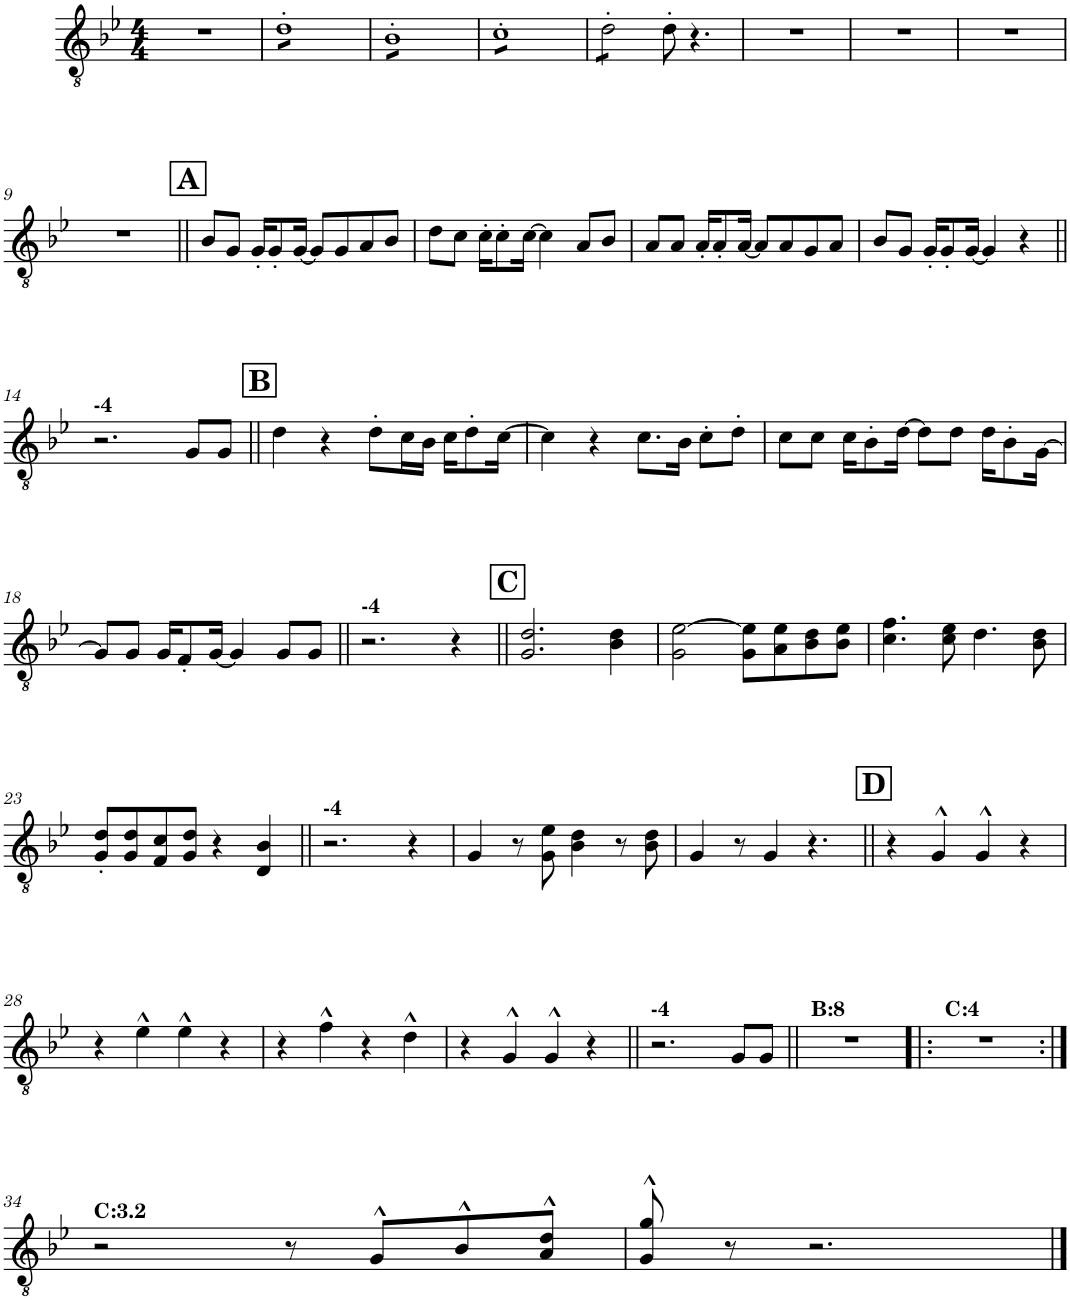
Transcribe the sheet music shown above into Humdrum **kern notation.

**kern
*part1
*staff1
*I"Trombone
*I'Tbn.
*clefGv2
*Trd1c2
*k[b-e-]
*M4/4
=1
1r
=2
*tremolo
8d'L
8d'
8d'
8d'
8d'
8d'
8d'
8d'J
=3
8B-'L
8B-'
8B-'
8B-'
8B-'
8B-'
8B-'
8B-'J
=4
8c'L
8c'
8c'
8c'
8c'
8c'
8c'
8c'J
=5
8d'\L
8d'\
8d'\
8d'\J
*Xtremolo
8d'\
4.r
=6
1r
=7
1r
=8
1r
!!LO:LB:g=z
=9
1r
!!LO:REH:place=s1:a:B:cj:fs=14:t=A
=10||
8B-/L
8G/J
16G'/KL
8G'/
[<16G/Jk
8G/L]
8G/
8A/
8B-/J
=11
8d\L
8c\J
16c'\KL
8c'\
[>16c\Jk
4c\]
8A/L
8B-/J
=12
8A/L
8A/J
16A'/KL
8A'/
[<16A/Jk
8A/L]
8A/
8G/
8A/J
=13
8B-/L
8G/J
16G'/KL
8G'/
[<16G/Jk
4G/]
4r
!!LO:LB:g=z
=14||
!LO:TX:a:B:t=-4
2.r
8G/L
8G/J
!!LO:REH:place=s1:a:B:cj:fs=14:t=B
=15||
4d\
4r
8d'\L
16c\L
16B-\JJ
16c\KL
8d'\
[>16c\Jk
=16
4c\]
4r
8.c\L
16B-\Jk
8c'\L
8d'\J
=17
8c\L
8c\J
16c\KL
8B-'\
[>16d\Jk
8d\L]
8d\J
16d\KL
8B-'\
[16G\Jk
!!LO:LB:g=z
=18
8G/L]
8G/J
16G/KL
8F'/
[<16G/Jk
4G/]
8G/L
8G/J
=19||
!LO:TX:a:B:t=-4
2.r
4r
!!LO:REH:place=s1:a:B:cj:fs=14:t=C
=20||
2.G/ 2.d/
4B-\ 4d\
=21
2G\ [>2e-\
8G\ 8e-\]L
8A\ 8e-\
8B-\ 8d\
8B-\ 8e-\J
=22
4.c\ 4.f\
8c\ 8e-\
4.d\
8B-\ 8d\
!!LO:LB:g=z
=23
8G/' 8d/'L
8G/ 8d/
8F/ 8c/
8G/ 8d/J
4r
4D/ 4B-/
=24||
!LO:TX:a:B:t=-4
2.r
4r
=25
4G/
8r
8G\ 8e-\
4B-\ 4d\
8r
8B-\ 8d\
=26
4G/
8r
4G/
4.r
!!LO:REH:place=s1:a:B:cj:fs=14:t=D
=27||
4r
4G^^/
4G^^/
4r
!!LO:LB:g=z
=28
4r
4e-^^\
4e-^^\
4r
=29
4r
4f^^\
4r
4d^^\
=30
4r
4G^^/
4G^^/
4r
=31||
!LO:TX:a:B:t=-4
2.r
8G/L
8G/J
=32||
!LO:TX:a:B:t=B&colon;8
1r
=33!|:
!LO:TX:a:B:t=C&colon;4
1r
!!LO:LB:g=z
=34:|!
!LO:TX:a:B:t=C&colon;3.2
2r
8r
8G^^/L
8B-^^/
8A/^^ 8d/^^J
=35
8G/^^ 8g/^^
8r
2.r
==
*-
